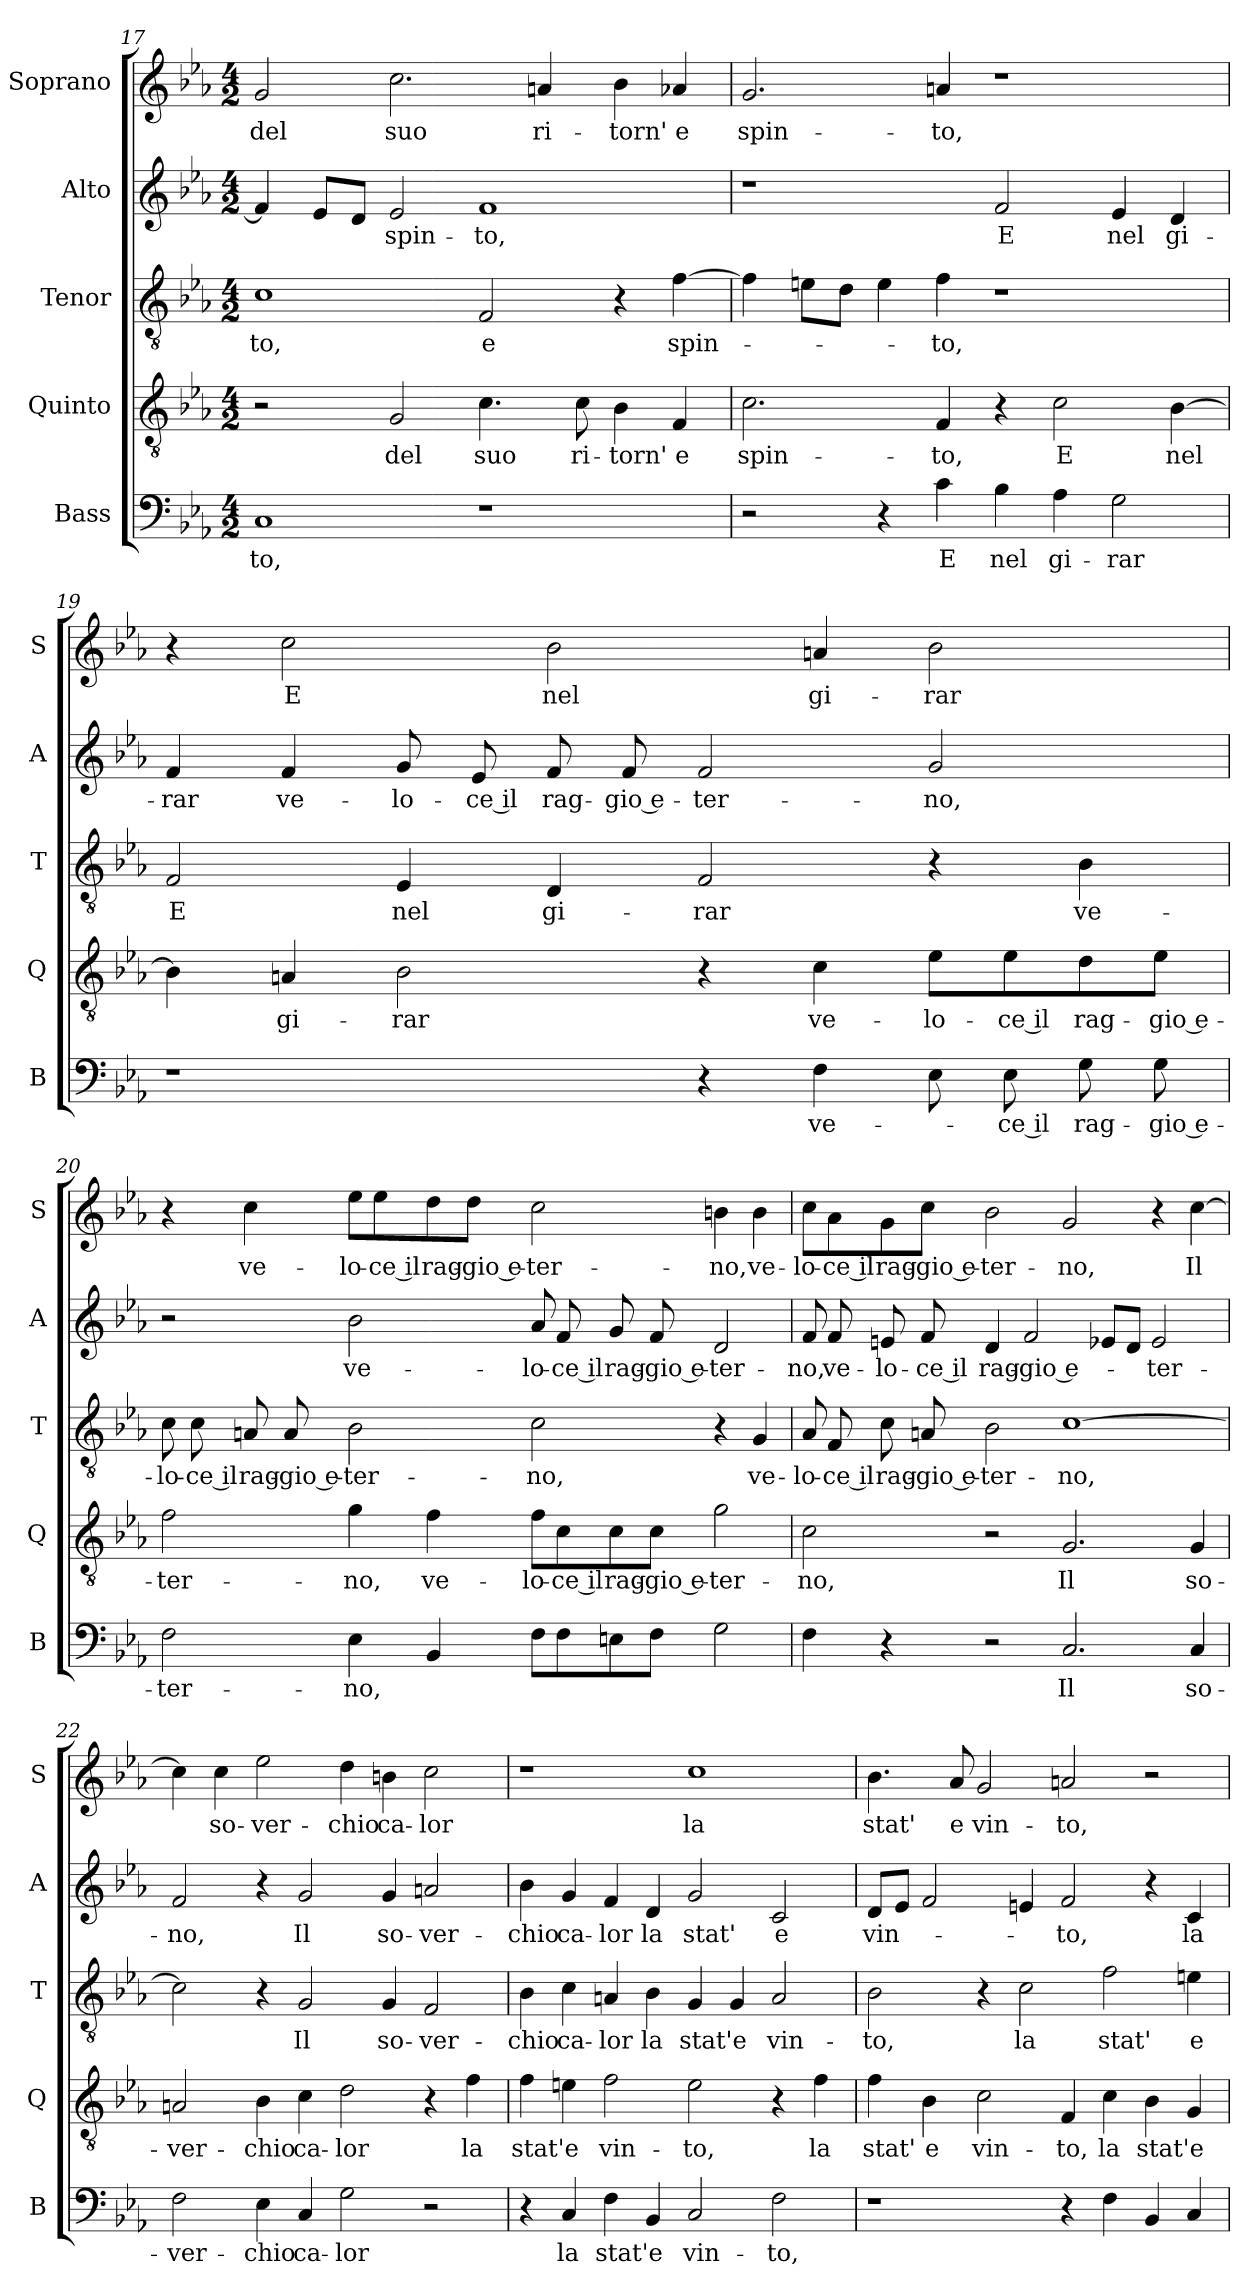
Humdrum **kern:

**kern	**text	**kern	**text	**kern	**text	**kern	**text	**kern	**text
*part5	*part5	*part4	*part4	*part3	*part3	*part2	*part2	*part1	*part1
*staff5	*staff5	*staff4	*staff4	*staff3	*staff3	*staff2	*staff2	*staff1	*staff1
*I"Bass	*	*I"Quinto	*	*I"Tenor	*	*I"Alto	*	*I"Soprano	*
*I'B	*	*I'Q	*	*I'T	*	*I'A	*	*I'S	*
!!LO:PB:g=z
*clefF4	*	*clefGv2	*	*clefGv2	*	*clefG2	*	*clefG2	*
*k[b-e-a-]	*	*k[b-e-a-]	*	*k[b-e-a-]	*	*k[b-e-a-]	*	*k[b-e-a-]	*
*E-:	*	*E-:	*	*E-:	*	*E-:	*	*E-:	*
*M4/2	*	*M4/2	*	*M4/2	*	*M4/2	*	*M4/2	*
=17	=17	=17	=17	=17	=17	=17	=17	=17	=17
!	!LO:LY:b	!	!	!	!LO:LY:b	!	!	!	!LO:LY:b
1C	-to,	2r	.	1c	-to,	4f/]	.	2g/	del
.	.	.	.	.	.	8e-/L	.	.	.
.	.	.	.	.	.	8d/J	.	.	.
!	!	!	!LO:LY:b	!	!	!	!LO:LY:b	!	!LO:LY:b
.	.	2G/	del	.	.	2e-/	spin-	2.cc\	suo
!	!	!	!LO:LY:b	!	!LO:LY:b	!	!LO:LY:b	!	!
1r	.	4.c\	suo	2F/	e	1f	-to,	.	.
!	!	!	!	!	!	!	!	!	!LO:LY:b
.	.	.	.	.	.	.	.	4an/	ri-
!	!	!	!LO:LY:b	!	!	!	!	!	!
.	.	8c\	ri-	.	.	.	.	.	.
!	!	!	!LO:LY:b	!	!	!	!	!	!LO:LY:b
.	.	4B-\	-torn'	4r	.	.	.	4b-\	-torn'
!	!	!	!LO:LY:b	!	!LO:LY:b	!	!	!	!LO:LY:b
.	.	4F/	e	[4f\	spin-	.	.	4a-X/	e
=18	=18	=18	=18	=18	=18	=18	=18	=18	=18
!	!	!	!LO:LY:b	!	!	!	!	!	!LO:LY:b
2r	.	2.c\	spin-	4f\]	.	1r	.	2.g/	spin-
.	.	.	.	8en\L	.	.	.	.	.
.	.	.	.	8d\J	.	.	.	.	.
4r	.	.	.	4e\	.	.	.	.	.
!	!LO:LY:b	!	!LO:LY:b	!	!LO:LY:b	!	!	!	!LO:LY:b
4c\	E	4F/	-to,	4f\	-to,	.	.	4an/	-to,
!	!LO:LY:b	!	!	!	!	!	!LO:LY:b	!	!
4B-\	nel	4r	.	1r	.	2f/	E	1r	.
!	!LO:LY:b	!	!LO:LY:b	!	!	!	!	!	!
4A-\	gi-	2c\	E	.	.	.	.	.	.
!	!LO:LY:b	!	!	!	!	!	!LO:LY:b	!	!
2G\	-rar	.	.	.	.	4e-/	nel	.	.
!	!	!	!LO:LY:b	!	!	!	!LO:LY:b	!	!
.	.	[4B-\	nel	.	.	4d/	gi-	.	.
!!LO:LB:g=z
=19	=19	=19	=19	=19	=19	=19	=19	=19	=19
!	!	!	!	!	!LO:LY:b	!	!LO:LY:b	!	!
1r	.	4B-\]	.	2F/	E	4f/	-rar	4r	.
!	!	!	!LO:LY:b	!	!	!	!LO:LY:b	!	!LO:LY:b
.	.	4An/	gi-	.	.	4f/	ve-	2cc\	E
!	!	!	!LO:LY:b	!	!LO:LY:b	!	!LO:LY:b	!	!
.	.	2B-\	-rar	4E-/	nel	8g/	-lo-	.	.
!	!	!	!	!	!	!	!LO:LY:b	!	!
.	.	.	.	.	.	8e-/	-ce il	.	.
!	!	!	!	!	!LO:LY:b	!	!LO:LY:b	!	!LO:LY:b
.	.	.	.	4D/	gi-	8f/	rag-	2b-\	nel
!	!	!	!	!	!	!	!LO:LY:b	!	!
.	.	.	.	.	.	8f/	-gio e-	.	.
!	!	!	!	!	!LO:LY:b	!	!LO:LY:b	!	!
4r	.	4r	.	2F/	-rar	2f/	-ter-	.	.
!	!LO:LY:b	!	!LO:LY:b	!	!	!	!	!	!LO:LY:b
4F\	ve-	4c\	ve-	.	.	.	.	4an/	gi-
!	!	!	!LO:LY:b	!	!	!	!LO:LY:b	!	!LO:LY:b
8E-\	.	8e-\L	-lo-	4r	.	2g/	-no,	2b-\	-rar
!	!LO:LY:b	!	!LO:LY:b	!	!	!	!	!	!
8E-\	-ce il	8e-\	-ce il	.	.	.	.	.	.
!	!LO:LY:b	!	!LO:LY:b	!	!LO:LY:b	!	!	!	!
8G\	rag-	8d\	rag-	4B-\	ve-	.	.	.	.
!	!LO:LY:b	!	!LO:LY:b	!	!	!	!	!	!
8G\	-gio e-	8e-\J	-gio e-	.	.	.	.	.	.
=20	=20	=20	=20	=20	=20	=20	=20	=20	=20
!	!LO:LY:b	!	!LO:LY:b	!	!LO:LY:b	!	!	!	!
2F\	-ter-	2f\	-ter-	8c\	-lo-	2r	.	4r	.
!	!	!	!	!	!LO:LY:b	!	!	!	!
.	.	.	.	8c\	-ce il	.	.	.	.
!	!	!	!	!	!LO:LY:b	!	!	!	!LO:LY:b
.	.	.	.	8An/	rag-	.	.	4cc\	ve-
!	!	!	!	!	!LO:LY:b	!	!	!	!
.	.	.	.	8A/	-gio e-	.	.	.	.
!	!LO:LY:b	!	!LO:LY:b	!	!LO:LY:b	!	!LO:LY:b	!	!LO:LY:b
4E-\	-no,	4g\	-no,	2B-\	-ter-	2b-\	ve-	8ee-\L	-lo-
!	!	!	!	!	!	!	!	!	!LO:LY:b
.	.	.	.	.	.	.	.	8ee-\	-ce il
!	!	!	!LO:LY:b	!	!	!	!	!	!LO:LY:b
4BB-/	.	4f\	ve-	.	.	.	.	8dd\	rag-
!	!	!	!	!	!	!	!	!	!LO:LY:b
.	.	.	.	.	.	.	.	8dd\J	-gio e-
!	!	!	!LO:LY:b	!	!LO:LY:b	!	!LO:LY:b	!	!LO:LY:b
8F\L	.	8f\L	-lo-	2c\	-no,	8a-/	-lo-	2cc\	-ter-
!	!	!	!LO:LY:b	!	!	!	!LO:LY:b	!	!
8F\	.	8c\	-ce il	.	.	8f/	-ce il	.	.
!	!	!	!LO:LY:b	!	!	!	!LO:LY:b	!	!
8En\	.	8c\	rag-	.	.	8g/	rag-	.	.
!	!	!	!LO:LY:b	!	!	!	!LO:LY:b	!	!
8F\J	.	8c\J	-gio e-	.	.	8f/	-gio e-	.	.
!	!	!	!LO:LY:b	!	!	!	!LO:LY:b	!	!LO:LY:b
2G\	.	2g\	-ter-	4r	.	2d/	-ter-	4bn\	-no,
!	!	!	!	!	!LO:LY:b	!	!	!	!LO:LY:b
.	.	.	.	4G/	ve-	.	.	4b\	ve-
!!LO:LB:g=z
=21	=21	=21	=21	=21	=21	=21	=21	=21	=21
!	!	!	!LO:LY:b	!	!LO:LY:b	!	!LO:LY:b	!	!LO:LY:b
4F\	.	2c\	-no,	8A-/	-lo-	8f/	-no,	8cc\L	-lo-
!	!	!	!	!	!LO:LY:b	!	!LO:LY:b	!	!LO:LY:b
.	.	.	.	8F/	-ce il	8f/	ve-	8a-\	-ce il
!	!	!	!	!	!LO:LY:b	!	!LO:LY:b	!	!LO:LY:b
4r	.	.	.	8c\	rag-	8en/	-lo-	8g\	rag-
!	!	!	!	!	!LO:LY:b	!	!LO:LY:b	!	!LO:LY:b
.	.	.	.	8An/	-gio e-	8f/	-ce il	8cc\J	-gio e-
!	!	!	!	!	!LO:LY:b	!	!LO:LY:b	!	!LO:LY:b
2r	.	2r	.	2B-\	-ter-	4d/	rag-	2b-\	-ter-
!	!	!	!	!	!	!	!LO:LY:b	!	!
.	.	.	.	.	.	2f/	-gio e-	.	.
!	!LO:LY:b	!	!LO:LY:b	!	!LO:LY:b	!	!	!	!LO:LY:b
2.C/	Il	2.G/	Il	[1c	-no,	.	.	2g/	-no,
.	.	.	.	.	.	8e-X/L	.	.	.
.	.	.	.	.	.	8d/J	.	.	.
!	!	!	!	!	!	!	!LO:LY:b	!	!
.	.	.	.	.	.	2e-/	-ter-	4r	.
!	!LO:LY:b	!	!LO:LY:b	!	!	!	!	!	!LO:LY:b
4C/	so-	4G/	so-	.	.	.	.	[4cc\	Il
=22	=22	=22	=22	=22	=22	=22	=22	=22	=22
!	!LO:LY:b	!	!LO:LY:b	!	!	!	!LO:LY:b	!	!
2F\	-ver-	2An/	-ver-	2c\]	.	2f/	-no,	4cc\]	.
!	!	!	!	!	!	!	!	!	!LO:LY:b
.	.	.	.	.	.	.	.	4cc\	so-
!	!LO:LY:b	!	!LO:LY:b	!	!	!	!	!	!LO:LY:b
4E-\	-chio	4B-\	-chio	4r	.	4r	.	2ee-\	-ver-
!	!LO:LY:b	!	!LO:LY:b	!	!LO:LY:b	!	!LO:LY:b	!	!
4C/	ca-	4c\	ca-	2G/	Il	2g/	Il	.	.
!	!LO:LY:b	!	!LO:LY:b	!	!	!	!	!	!LO:LY:b
2G\	-lor	2d\	-lor	.	.	.	.	4dd\	-chio
!	!	!	!	!	!LO:LY:b	!	!LO:LY:b	!	!LO:LY:b
.	.	.	.	4G/	so-	4g/	so-	4bn\	ca-
!	!	!	!	!	!LO:LY:b	!	!LO:LY:b	!	!LO:LY:b
2r	.	4r	.	2F/	-ver-	2an/	-ver-	2cc\	-lor
!	!	!	!LO:LY:b	!	!	!	!	!	!
.	.	4f\	la	.	.	.	.	.	.
=23	=23	=23	=23	=23	=23	=23	=23	=23	=23
!	!	!	!LO:LY:b	!	!LO:LY:b	!	!LO:LY:b	!	!
4r	.	4f\	stat'	4B-\	-chio	4b-\	-chio	1r	.
!	!LO:LY:b	!	!LO:LY:b	!	!LO:LY:b	!	!LO:LY:b	!	!
4C/	la	4en\	e	4c\	ca-	4g/	ca-	.	.
!	!LO:LY:b	!	!LO:LY:b	!	!LO:LY:b	!	!LO:LY:b	!	!
4F\	stat'	2f\	vin-	4An/	-lor	4f/	-lor	.	.
!	!LO:LY:b	!	!	!	!LO:LY:b	!	!LO:LY:b	!	!
4BB-/	e	.	.	4B-\	la	4d/	la	.	.
!	!LO:LY:b	!	!LO:LY:b	!	!LO:LY:b	!	!LO:LY:b	!	!LO:LY:b
2C/	vin-	2e\	-to,	4G/	stat'	2g/	stat'	1cc	la
!	!	!	!	!	!LO:LY:b	!	!	!	!
.	.	.	.	4G/	e	.	.	.	.
!	!LO:LY:b	!	!	!	!LO:LY:b	!	!LO:LY:b	!	!
2F\	-to,	4r	.	2A/	vin-	2c/	e	.	.
!	!	!	!LO:LY:b	!	!	!	!	!	!
.	.	4f\	la	.	.	.	.	.	.
!!LO:PB:g=z
=24	=24	=24	=24	=24	=24	=24	=24	=24	=24
!	!	!	!LO:LY:b	!	!LO:LY:b	!	!LO:LY:b	!	!LO:LY:b
1r	.	4f\	stat'	2B-\	-to,	8d/L	vin-	4.b-\	stat'
.	.	.	.	.	.	8e-/J	.	.	.
!	!	!	!LO:LY:b	!	!	!	!	!	!
.	.	4B-\	e	.	.	2f/	.	.	.
!	!	!	!	!	!	!	!	!	!LO:LY:b
.	.	.	.	.	.	.	.	8a-/	e
!	!	!	!LO:LY:b	!	!	!	!	!	!LO:LY:b
.	.	2c\	vin-	4r	.	.	.	2g/	vin-
!	!	!	!	!	!LO:LY:b	!	!	!	!
.	.	.	.	2c\	la	4en/	.	.	.
!	!	!	!LO:LY:b	!	!	!	!LO:LY:b	!	!LO:LY:b
4r	.	4F/	-to,	.	.	2f/	-to,	2an/	-to,
!	!	!	!LO:LY:b	!	!LO:LY:b	!	!	!	!
4F\	.	4c\	la	2f\	stat'	.	.	.	.
!	!	!	!LO:LY:b	!	!	!	!	!	!
4BB-/	.	4B-\	stat'	.	.	4r	.	2r	.
!	!	!	!LO:LY:b	!	!LO:LY:b	!	!LO:LY:b	!	!
4C/	.	4G/	e	4en\	e	4c/	la	.	.
=	=	=	=	=	=	=	=	=	=
*-	*-	*-	*-	*-	*-	*-	*-	*-	*-
